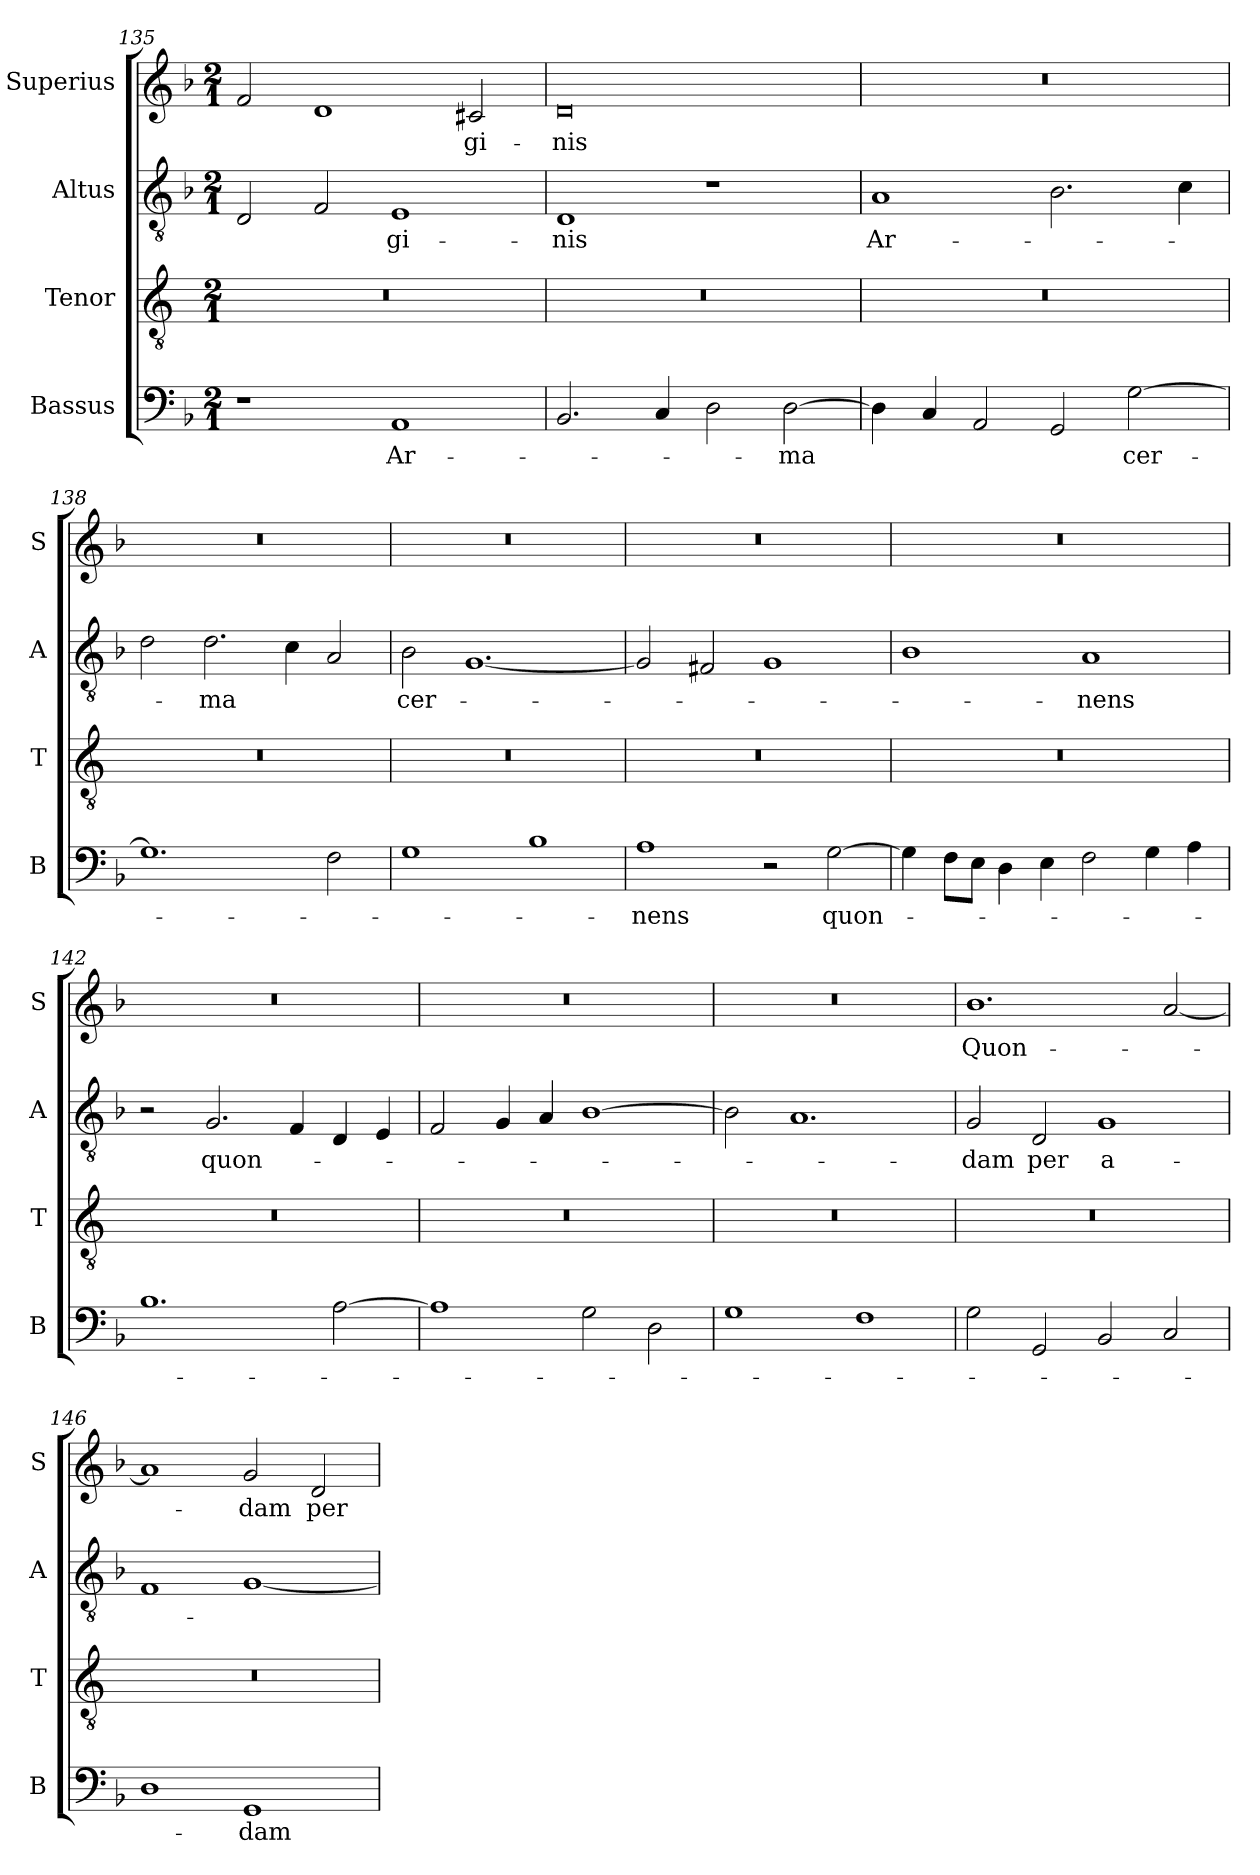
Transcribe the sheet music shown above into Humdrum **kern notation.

**kern	**text	**kern	**kern	**text	**kern	**text
*part4	*part4	*part3	*part2	*part2	*part1	*part1
*staff4	*staff4	*staff3	*staff2	*staff2	*staff1	*staff1
*I"Bassus	*	*I"Tenor	*I"Altus	*	*I"Superius	*
*I'B	*	*I'T	*I'A	*	*I'S	*
*clefF4	*	*clefGv2	*clefGv2	*	*clefG2	*
*k[b-]	*	*k[]	*k[b-]	*	*k[b-]	*
*M2/1	*	*M2/1	*M2/1	*	*M2/1	*
=135	=135	=135	=135	=135	=135	=135
1r	.	0r	2D	.	2f	.
.	.	.	2F	.	1d	.
1AA	Ar-	.	1E	-gi-	.	.
.	.	.	.	.	2c#X	-gi-
=136	=136	=136	=136	=136	=136	=136
2.BB-	.	0r	1D	-nis	0d	-nis
4C	.	.	.	.	.	.
2D	.	.	1r	.	.	.
[2D	-ma	.	.	.	.	.
=137	=137	=137	=137	=137	=137	=137
4D]	.	0r	1A	Ar-	0r	.
4C	.	.	.	.	.	.
2AA	.	.	.	.	.	.
2GG	.	.	2.B-	.	.	.
[2G	cer-	.	.	.	.	.
.	.	.	4c	.	.	.
=138	=138	=138	=138	=138	=138	=138
1.G]	.	0r	2d	.	0r	.
.	.	.	2.d	-ma	.	.
.	.	.	4c	.	.	.
2F	.	.	2A	.	.	.
=139	=139	=139	=139	=139	=139	=139
1G	.	0r	2B-	cer-	0r	.
.	.	.	[1.G	.	.	.
1B-	.	.	.	.	.	.
=140	=140	=140	=140	=140	=140	=140
1A	-nens	0r	2G]	.	0r	.
.	.	.	2F#X	.	.	.
2r	.	.	1G	.	.	.
[2G	quon-	.	.	.	.	.
=141	=141	=141	=141	=141	=141	=141
4G]	.	0r	1B-	.	0r	.
8FL	.	.	.	.	.	.
8EJ	.	.	.	.	.	.
4D	.	.	.	.	.	.
4E	.	.	.	.	.	.
2F	.	.	1A	-nens	.	.
4G	.	.	.	.	.	.
4A	.	.	.	.	.	.
=142	=142	=142	=142	=142	=142	=142
1.B-	.	0r	2r	.	0r	.
.	.	.	2.G	quon-	.	.
.	.	.	4F	.	.	.
[2A	.	.	4D	.	.	.
.	.	.	4E	.	.	.
=143	=143	=143	=143	=143	=143	=143
1A]	.	0r	2F	.	0r	.
.	.	.	4G	.	.	.
.	.	.	4A	.	.	.
2G	.	.	[1B-	.	.	.
2D	.	.	.	.	.	.
=144	=144	=144	=144	=144	=144	=144
1G	.	0r	2B-]	.	0r	.
.	.	.	1.A	.	.	.
1F	.	.	.	.	.	.
=145	=145	=145	=145	=145	=145	=145
2G	.	0r	2G	-dam	1.b-	Quon-
2GG	.	.	2D	per	.	.
2BB-	.	.	1G	a-	.	.
2C	.	.	.	.	[2a	.
=146	=146	=146	=146	=146	=146	=146
1D	.	0r	1F	.	1a]	.
1GG	-dam	.	[1G	.	2g	-dam
.	.	.	.	.	2d	per
=	=	=	=	=	=	=
*-	*-	*-	*-	*-	*-	*-
